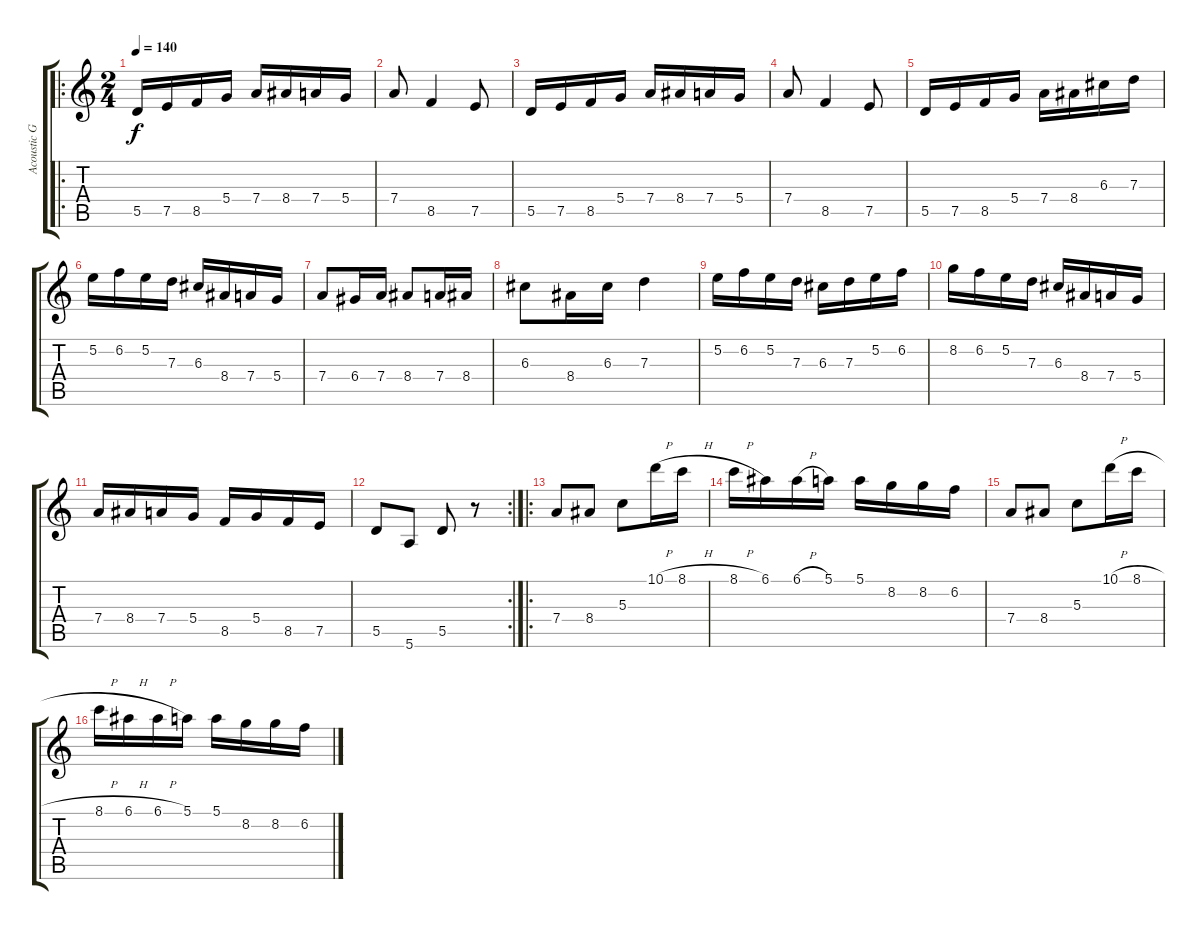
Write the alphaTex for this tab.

\track ("Acoustic Guitar" "Acoustic G") {instrument acousticguitarnylon}
\staff {score tabs}
\tuning (E4 B3 G3 D3 A2 E2) {hide}
\ro
\ts (2 4)
\tempo 140
\clef g2
\ks c
5.5.16{dy f instrument acousticguitarnylon} 7.5.16 8.5.16 5.4.16 7.4.16 8.4.16 7.4.16 5.4.16 |
7.4.8 8.5.4 7.5.8 |
5.5.16 7.5.16 8.5.16 5.4.16 7.4.16 8.4.16 7.4.16 5.4.16 |
7.4.8 8.5.4 7.5.8 |
5.5.16 7.5.16 8.5.16 5.4.16 7.4.16 8.4.16 6.3.16 7.3.16 |
5.2.16 6.2.16 5.2.16 7.3.16 6.3.16 8.4.16 7.4.16 5.4.16 |
7.4.8 6.4.16 7.4.16 8.4.8 7.4.16 8.4.16 |
6.3.8 8.4.16 6.3.16 7.3.4 |
5.2.16 6.2.16 5.2.16 7.3.16 6.3.16 7.3.16 5.2.16 6.2.16 |
8.2.16 6.2.16 5.2.16 7.3.16 6.3.16 8.4.16 7.4.16 5.4.16 |
7.4.16 8.4.16 7.4.16 5.4.16 8.5.16 5.4.16 8.5.16 7.5.16 |
\rc 2
5.5.8 5.6.8 5.5.8 r.8 |
\ro
7.4.8 8.4.8 5.3.8 10.1{h}.16 8.1{h}.16 |
8.1{h}.16 6.1.16 6.1{h}.16 5.1.16 5.1.16 8.2.16 8.2.16 6.2.16 |
7.4.8 8.4.8 5.3.8 10.1{h}.16 8.1{h}.16 |
8.1{h}.16 6.1{h}.16 6.1{h}.16 5.1.16 5.1.16 8.2.16 8.2.16 6.2.16
